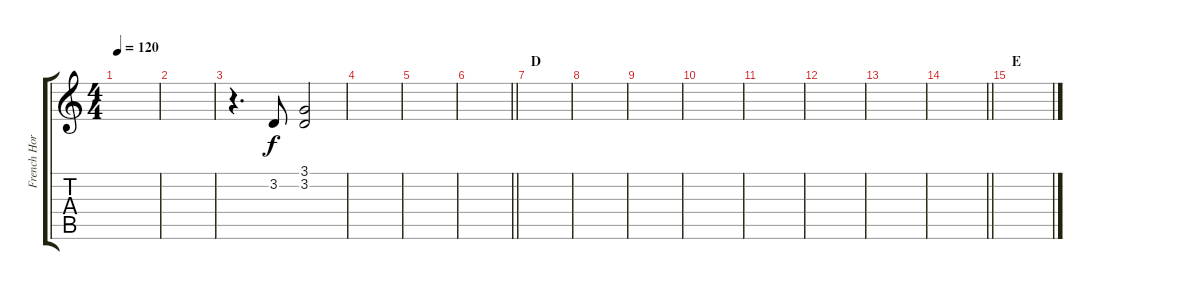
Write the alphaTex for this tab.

\track ("French Horn" "French Hor") {instrument frenchhorn}
\staff {score tabs}
\tuning (E4 B3 G3 D3 A2 E2) {hide}
\ts (4 4)
\tempo 120
\clef g2
\ks c
|
|
r.4{d volume 13} 3.2.8 (3.1 3.2).2{volume 8} |
|
|
\barLineRight lightlight
|
\section ("" "D")
|
|
|
|
|
|
|
\barLineRight lightlight
|
\section ("" "E")
